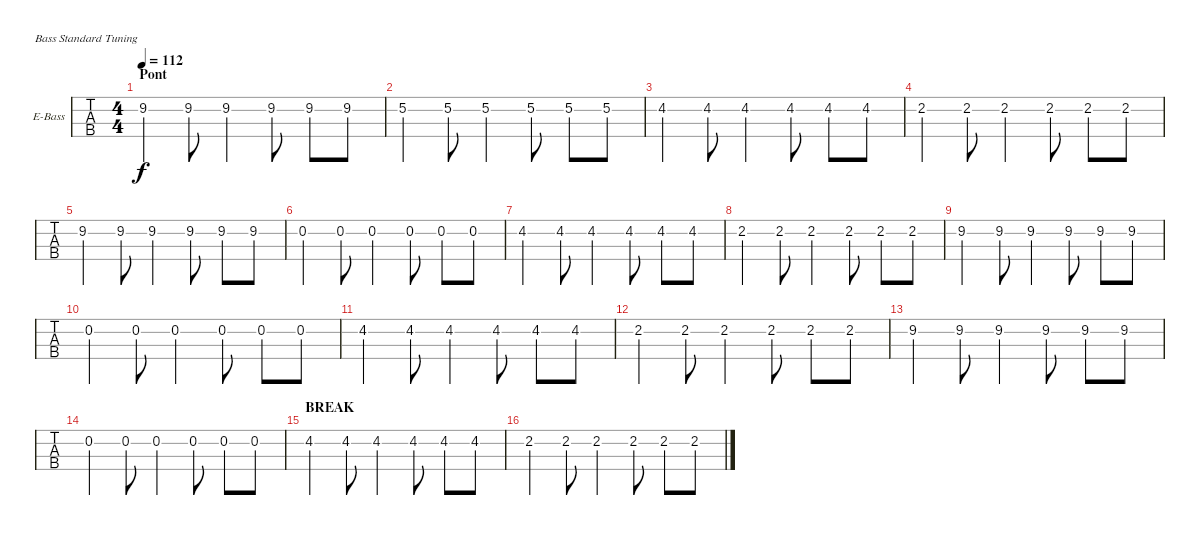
\defaultSystemsLayout 4
\bracketExtendMode groupsimilarinstruments
\firstSystemTrackNameOrientation horizontal
\otherSystemsTrackNameOrientation horizontal
\track ("Electric Bass" "E-Bass") {instrument electricbassfinger}
\staff {tabs}
\tuning (G2 D2 A1 E1)
\ts (4 4)
\section ("" "Pont")
\tempo 112
\clef f4
\ks c
9.2.4{dy f} 9.2.8 9.2.4 9.2.8 9.2.8 9.2.8 |
5.2.4 5.2.8 5.2.4 5.2.8 5.2.8 5.2.8 |
4.2.4 4.2.8 4.2.4 4.2.8 4.2.8 4.2.8 |
2.2.4 2.2.8 2.2.4 2.2.8 2.2.8 2.2.8 |
9.2.4 9.2.8 9.2.4 9.2.8 9.2.8 9.2.8 |
0.2.4 0.2.8 0.2.4 0.2.8 0.2.8 0.2.8 |
4.2.4 4.2.8 4.2.4 4.2.8 4.2.8 4.2.8 |
2.2.4 2.2.8 2.2.4 2.2.8 2.2.8 2.2.8 |
9.2.4 9.2.8 9.2.4 9.2.8 9.2.8 9.2.8 |
0.2.4 0.2.8 0.2.4 0.2.8 0.2.8 0.2.8 |
4.2.4 4.2.8 4.2.4 4.2.8 4.2.8 4.2.8 |
2.2.4 2.2.8 2.2.4 2.2.8 2.2.8 2.2.8 |
9.2.4 9.2.8 9.2.4 9.2.8 9.2.8 9.2.8 |
0.2.4 0.2.8 0.2.4 0.2.8 0.2.8 0.2.8 |
\section ("" "BREAK")
4.2.4 4.2.8 4.2.4 4.2.8 4.2.8 4.2.8 |
2.2.4 2.2.8 2.2.4 2.2.8 2.2.8 2.2.8
